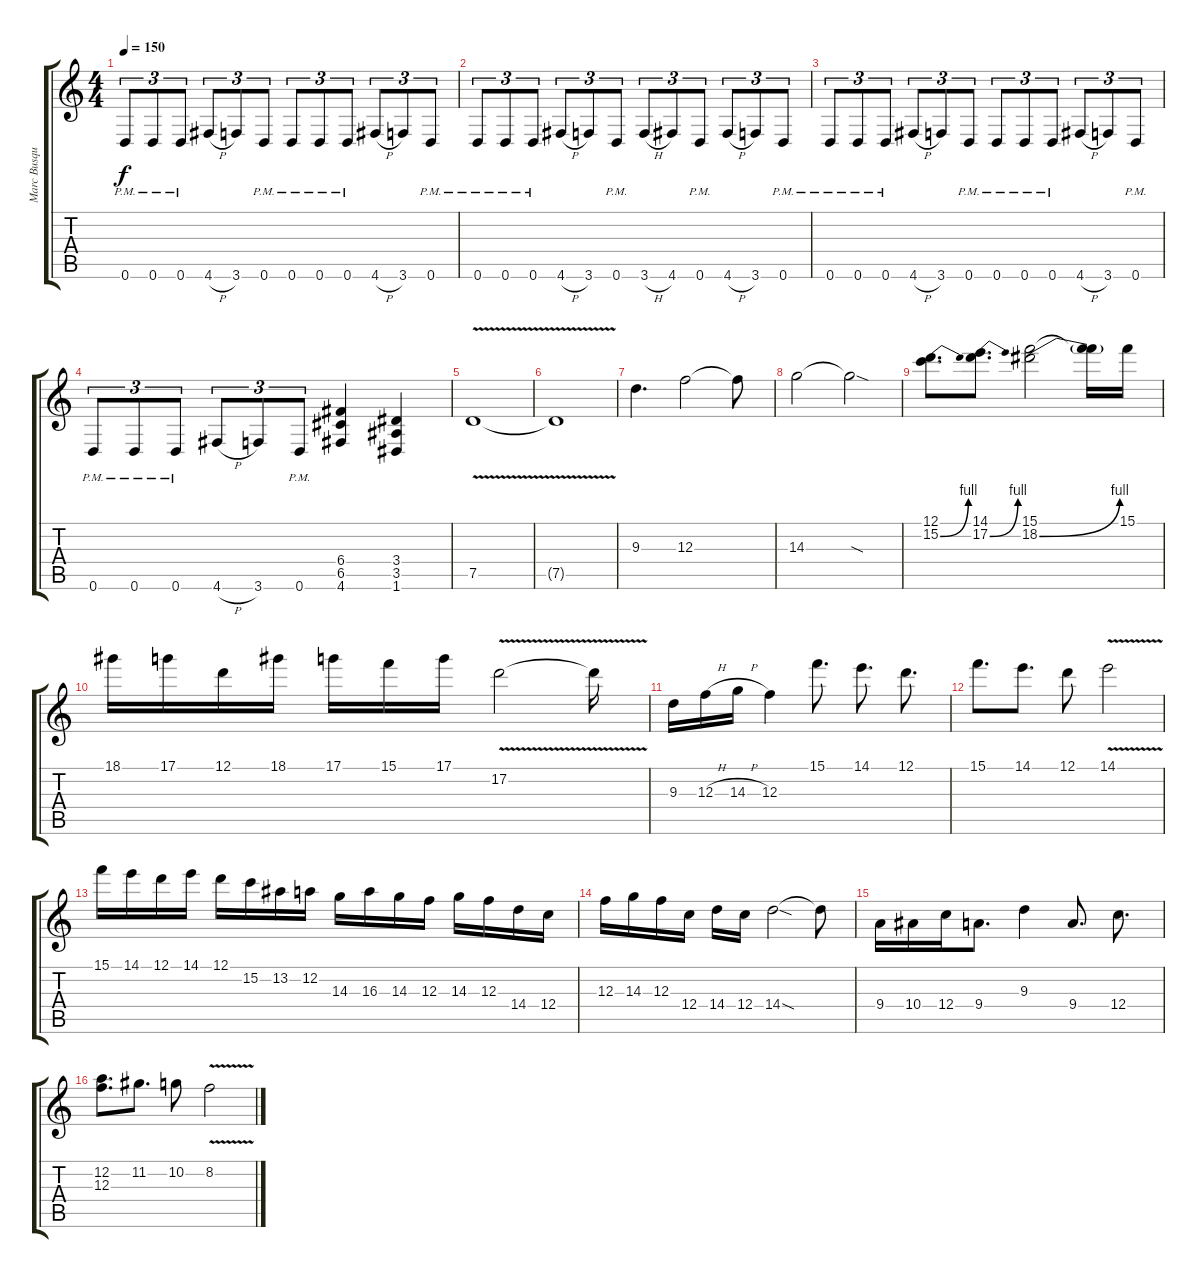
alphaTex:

\track ("Marc Busque" "Marc Busqu") {instrument distortionguitar}
\staff {score tabs}
\tuning (D4 A3 F3 C3 G2 D2) {hide}
\ts (4 4)
\tempo 150
\clef g2
\ks c
0.6{pm}.8{tu (3 2) dy f} 0.6{pm}.8{tu (3 2)} 0.6{pm}.8{tu (3 2)} 4.6{h}.8{tu (3 2)} 3.6.8{tu (3 2)} 0.6{pm}.8{tu (3 2)} 0.6{pm}.8{tu (3 2)} 0.6{pm}.8{tu (3 2)} 0.6{pm}.8{tu (3 2)} 4.6{h}.8{tu (3 2)} 3.6.8{tu (3 2)} 0.6{pm}.8{tu (3 2)} |
0.6{pm}.8{tu (3 2)} 0.6{pm}.8{tu (3 2)} 0.6{pm}.8{tu (3 2)} 4.6{h}.8{tu (3 2)} 3.6.8{tu (3 2)} 0.6{pm}.8{tu (3 2)} 3.6{h}.8{tu (3 2)} 4.6.8{tu (3 2)} 0.6{pm}.8{tu (3 2)} 4.6{h}.8{tu (3 2)} 3.6.8{tu (3 2)} 0.6{pm}.8{tu (3 2)} |
0.6{pm}.8{tu (3 2)} 0.6{pm}.8{tu (3 2)} 0.6{pm}.8{tu (3 2)} 4.6{h}.8{tu (3 2)} 3.6.8{tu (3 2)} 0.6{pm}.8{tu (3 2)} 0.6{pm}.8{tu (3 2)} 0.6{pm}.8{tu (3 2)} 0.6{pm}.8{tu (3 2)} 4.6{h}.8{tu (3 2)} 3.6.8{tu (3 2)} 0.6{pm}.8{tu (3 2)} |
0.6{pm}.8{tu (3 2)} 0.6{pm}.8{tu (3 2)} 0.6{pm}.8{tu (3 2)} 4.6{h}.8{tu (3 2)} 3.6.8{tu (3 2)} 0.6{pm}.8{tu (3 2)} (6.4 6.5 4.6).4 (3.4 3.5 1.6).4 |
7.5{v}.1 |
7.5{t}.1 |
9.3.4{d} 12.3.2 12.3{t}.8 |
14.3.2 14.3{sod t}.2 |
(12.1 15.2{be (bend 0 0 60 4)}).8{d} (14.1 17.2{be (bend 0 0 60 4)}).8{d} (15.1 18.2{be (bend 0 0 60 4)}).2 (15.1{t} 18.2{t}).16 15.1.16 |
18.1.16 17.1.16 12.1.16 18.1.16 17.1.16 15.1.16 17.1.16 17.2{v}.2 17.2{t}.16 |
9.3.16 12.3{h}.16 14.3{h}.16 12.3.4 15.1.8{d} 14.1.8{d} 12.1.8{d} |
15.1.8{d} 14.1.8{d} 12.1.8 14.1{v}.2 |
15.1.16 14.1.16 12.1.16 14.1.16 12.1.16 15.2.16 13.2.16 12.2.16 14.3.16 16.3.16 14.3.16 12.3.16 14.3.16 12.3.16 14.4.16 12.4.16 |
12.3.16 14.3.16 12.3.16 12.4.16 14.4.16 12.4.16 14.4{sod}.2 14.4{t}.8 |
9.4.16 10.4.16 12.4.16 9.4.8{d} 9.3.4 9.4.8{d} 12.4.8{d} |
(12.2 12.3).8{d} 11.2.8{d} 10.2.8 8.2{v}.2
